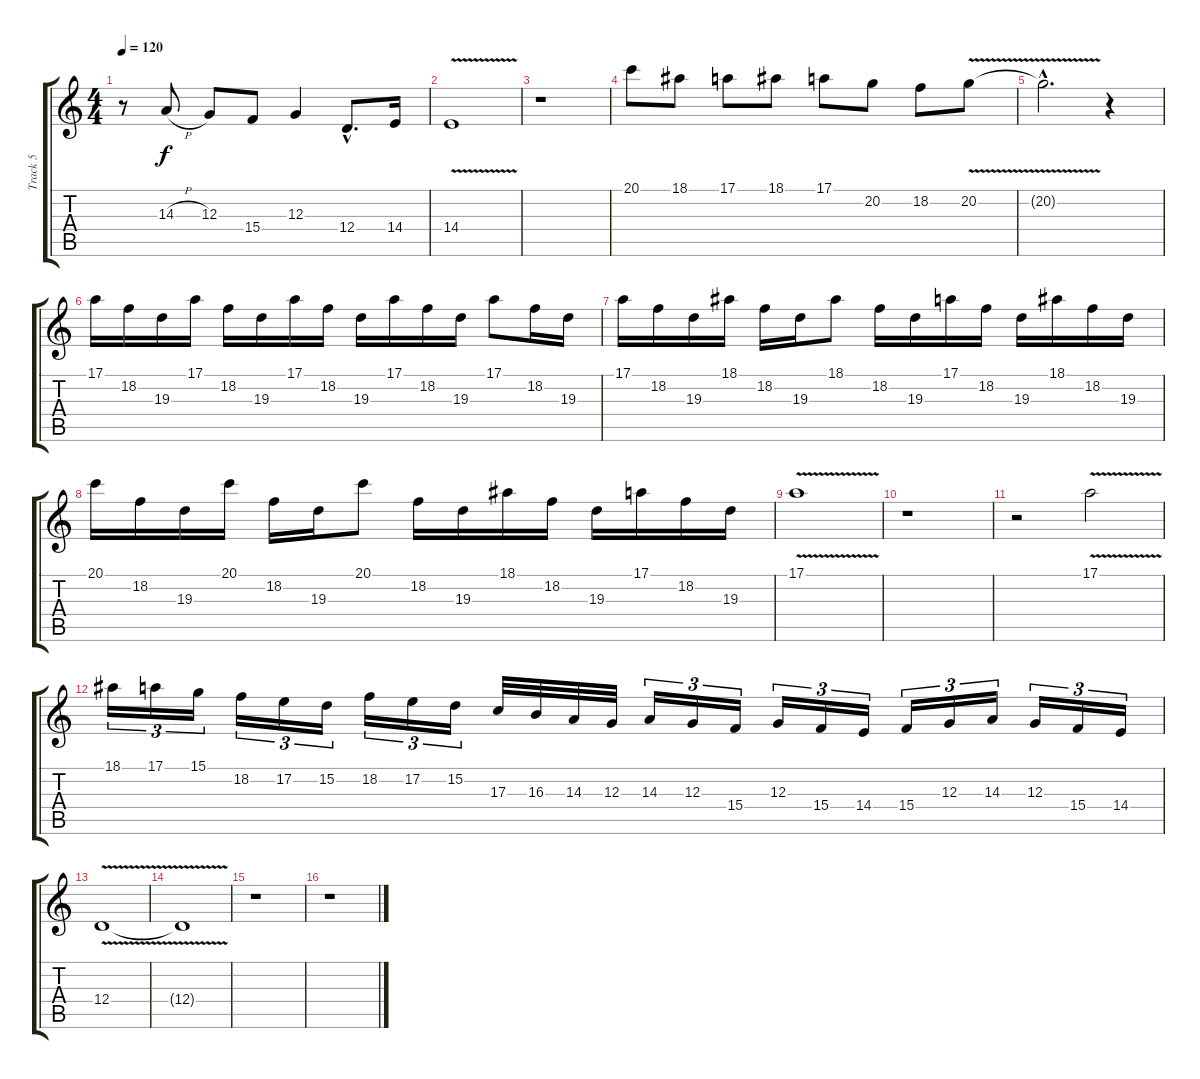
\track ("Track 5" "Track 5") {instrument lead5charang}
\staff {score tabs}
\tuning (E4 B3 G3 D3 A2 E2) {hide}
\ts (4 4)
\tempo 120
\clef g2
\ks c
r.8{dy f} 14.3{h}.8 12.3.8 15.4.8 12.3.4 12.4{hac}.8{d} 14.4.16 |
14.4{v}.1 |
r.1 |
20.1.8 18.1.8 17.1.8 18.1.8 17.1.8 20.2.8 18.2.8 20.2{v}.8 |
20.2{hac t}.2{d instrument overdrivenguitar} r.4 |
17.1.16 18.2.16 19.3.16 17.1.16 18.2.16 19.3.16 17.1.16 18.2.16 19.3.16 17.1.16 18.2.16 19.3.16 17.1.8 18.2.16 19.3.16 |
17.1.16 18.2.16 19.3.16 18.1.16 18.2.16 19.3.16 18.1.8 18.2.16 19.3.16 17.1.16 18.2.16 19.3.16 18.1.16 18.2.16 19.3.16 |
20.1.16 18.2.16 19.3.16 20.1.16 18.2.16 19.3.16 20.1.8 18.2.16 19.3.16 18.1.16 18.2.16 19.3.16 17.1.16 18.2.16 19.3.16 |
17.1{v}.1 |
r.1 |
r.2 17.1{v}.2 |
18.1.16{tu (3 2)} 17.1.16{tu (3 2)} 15.1.16{tu (3 2)} 18.2.16{tu (3 2)} 17.2.16{tu (3 2)} 15.2.16{tu (3 2)} 18.2.16{tu (3 2)} 17.2.16{tu (3 2)} 15.2.16{tu (3 2)} 17.3.32 16.3.32 14.3.32 12.3.32 14.3.16{tu (3 2)} 12.3.16{tu (3 2)} 15.4.16{tu (3 2)} 12.3.16{tu (3 2)} 15.4.16{tu (3 2)} 14.4.16{tu (3 2)} 15.4.16{tu (3 2)} 12.3.16{tu (3 2)} 14.3.16{tu (3 2)} 12.3.16{tu (3 2)} 15.4.16{tu (3 2)} 14.4.16{tu (3 2)} |
12.4{v}.1 |
12.4{t}.1 |
r.1 |
r.1
